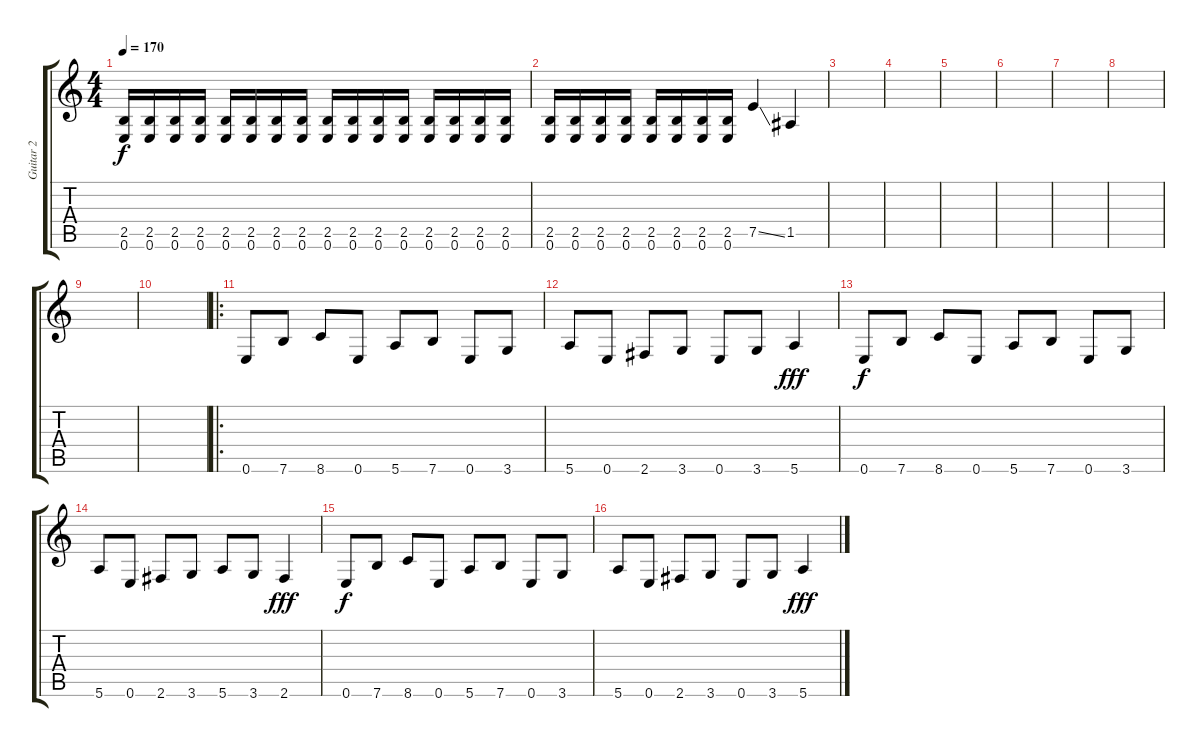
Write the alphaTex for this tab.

\track ("Guitar 2" "Guitar 2") {instrument distortionguitar}
\staff {score tabs}
\tuning (E4 B3 G3 D3 A2 E2) {hide}
\ts (4 4)
\tempo 170
\clef g2
\ks c
(2.5 0.6).16{dy f} (2.5 0.6).16 (2.5 0.6).16 (2.5 0.6).16 (2.5 0.6).16 (2.5 0.6).16 (2.5 0.6).16 (2.5 0.6).16 (2.5 0.6).16 (2.5 0.6).16 (2.5 0.6).16 (2.5 0.6).16 (2.5 0.6).16 (2.5 0.6).16 (2.5 0.6).16 (2.5 0.6).16 |
(2.5 0.6).16 (2.5 0.6).16 (2.5 0.6).16 (2.5 0.6).16 (2.5 0.6).16 (2.5 0.6).16 (2.5 0.6).16 (2.5 0.6).16 7.5{ss}.4 1.5.4 |
|
|
|
|
|
|
|
|
\ro
0.6.8 7.6.8 8.6.8 0.6.8 5.6.8 7.6.8 0.6.8 3.6.8 |
5.6.8 0.6.8 2.6.8 3.6.8 0.6.8 3.6.8 5.6.4{dy fff} |
0.6.8{dy f} 7.6.8 8.6.8 0.6.8 5.6.8 7.6.8 0.6.8 3.6.8 |
5.6.8 0.6.8 2.6.8 3.6.8 5.6.8 3.6.8 2.6.4{dy fff} |
0.6.8{dy f} 7.6.8 8.6.8 0.6.8 5.6.8 7.6.8 0.6.8 3.6.8 |
5.6.8 0.6.8 2.6.8 3.6.8 0.6.8 3.6.8 5.6.4{dy fff}
